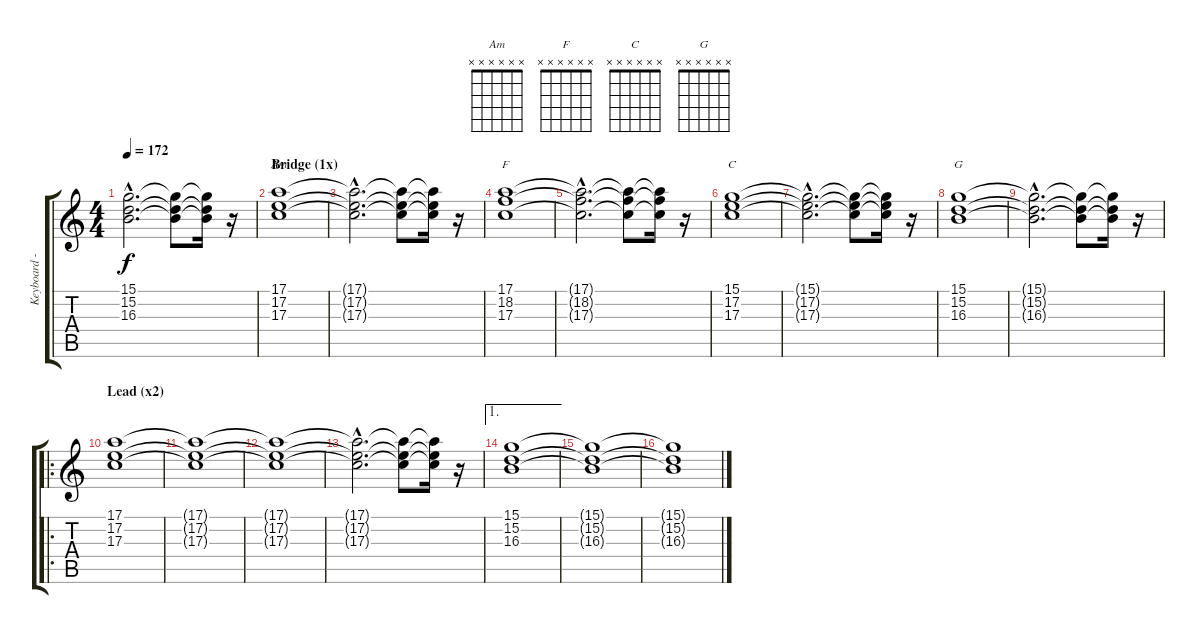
\track ("Keyboard - chords" "Keyboard -") {instrument churchorgan}
\staff {score tabs}
\tuning (E4 B3 G3 D3 A2 E2) {hide}
\chord ("Am" x x x x x x)
\chord ("F" x x x x x x)
\chord ("C" x x x x x x)
\chord ("G" x x x x x x)
\ts (4 4)
\tempo 172
\clef g2
\ks c
(15.1{hac t} 15.2{hac t} 16.3{hac t}).2{d dy f} (15.1{t} 15.2{t} 16.3{t}).8 (15.1{t} 15.2{t} 16.3{t}).16 r.16 |
\section ("" "Bridge (1x)")
(17.1 17.2 17.3).1{ch "Am"} |
(17.1{hac t} 17.2{hac t} 17.3{hac t}).2{d} (17.1{t} 17.2{t} 17.3{t}).8 (17.1{t} 17.2{t} 17.3{t}).16 r.16 |
(17.1 18.2 17.3).1{ch "F"} |
(17.1{hac t} 18.2{hac t} 17.3{hac t}).2{d} (17.1{t} 18.2{t} 17.3{t}).8 (17.1{t} 18.2{t} 17.3{t}).16 r.16 |
(15.1 17.2 17.3).1{ch "C"} |
(15.1{hac t} 17.2{hac t} 17.3{hac t}).2{d} (15.1{t} 17.2{t} 17.3{t}).8 (15.1{t} 17.2{t} 17.3{t}).16 r.16 |
(15.1 15.2 16.3).1{ch "G"} |
(15.1{hac t} 15.2{hac t} 16.3{hac t}).2{d} (15.1{t} 15.2{t} 16.3{t}).8 (15.1{t} 15.2{t} 16.3{t}).16 r.16 |
\ro
\section ("" "Lead (x2)")
(17.1 17.2 17.3).1 |
(17.1{t} 17.2{t} 17.3{t}).1 |
(17.1{t} 17.2{t} 17.3{t}).1 |
(17.1{hac t} 17.2{hac t} 17.3{hac t}).2{d} (17.1{t} 17.2{t} 17.3{t}).8 (17.1{t} 17.2{t} 17.3{t}).16 r.16 |
\ae 1
(15.1 15.2 16.3).1 |
(15.1{t} 15.2{t} 16.3{t}).1 |
(15.1{t} 15.2{t} 16.3{t}).1
